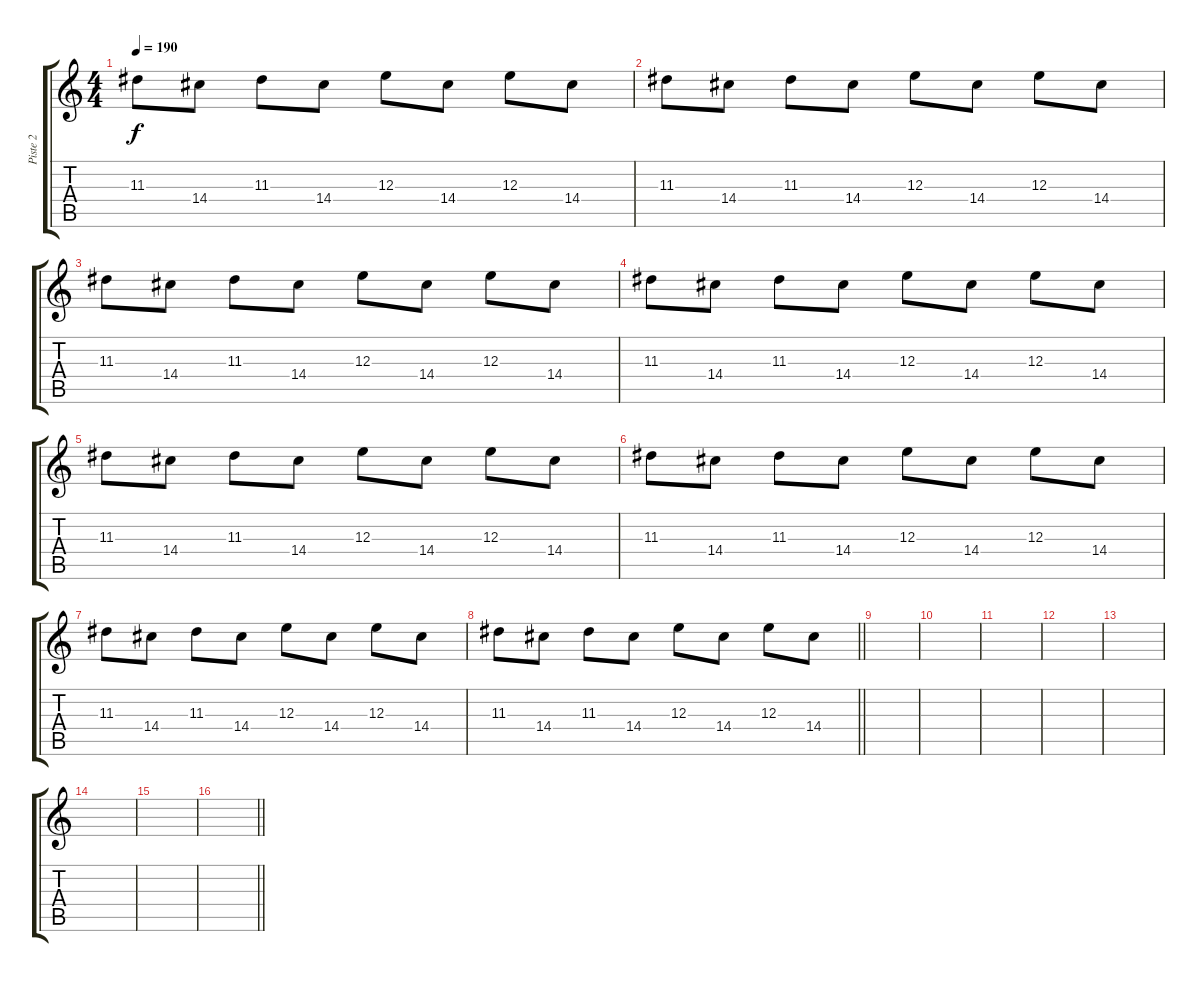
\track ("Piste 2" "Piste 2") {instrument electricguitarjazz}
\staff {score tabs}
\tuning (Db4 Ab3 E3 B2 Gb2 B1) {hide}
\ts (4 4)
\tempo 190
\clef g2
\ks c
11.3.8{dy f} 14.4.8 11.3.8 14.4.8 12.3.8 14.4.8 12.3.8 14.4.8 |
11.3.8 14.4.8 11.3.8 14.4.8 12.3.8 14.4.8 12.3.8 14.4.8 |
11.3.8 14.4.8 11.3.8 14.4.8 12.3.8 14.4.8 12.3.8 14.4.8 |
11.3.8 14.4.8 11.3.8 14.4.8 12.3.8 14.4.8 12.3.8 14.4.8 |
11.3.8 14.4.8 11.3.8 14.4.8 12.3.8 14.4.8 12.3.8 14.4.8 |
11.3.8 14.4.8 11.3.8 14.4.8 12.3.8 14.4.8 12.3.8 14.4.8 |
11.3.8 14.4.8 11.3.8 14.4.8 12.3.8 14.4.8 12.3.8 14.4.8 |
\barLineRight lightlight
11.3.8 14.4.8 11.3.8 14.4.8 12.3.8 14.4.8 12.3.8 14.4.8 |
|
|
|
|
|
|
|
\barLineRight lightlight
